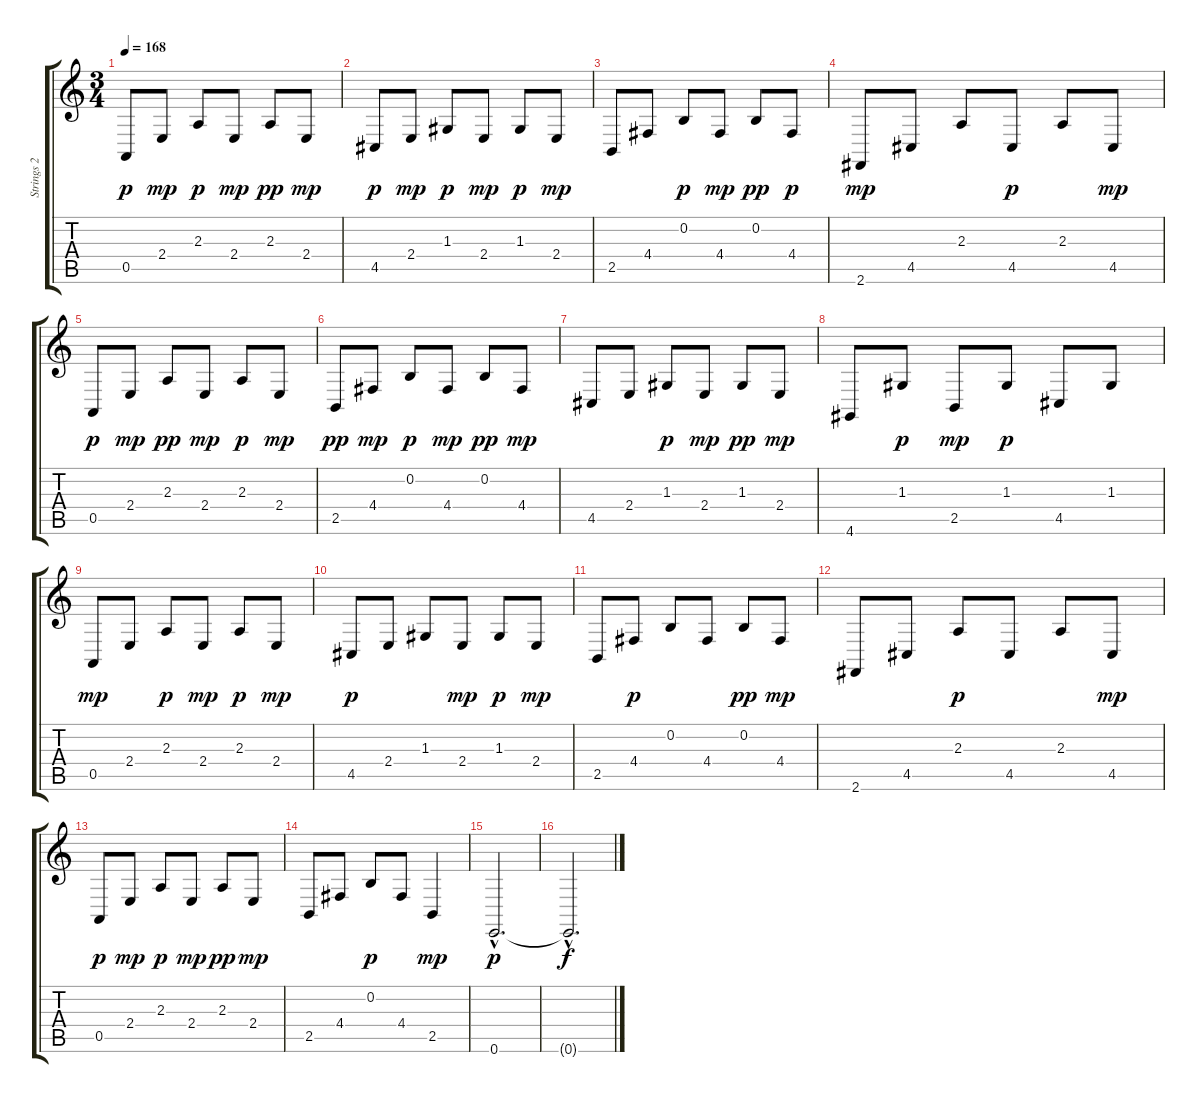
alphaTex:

\track ("Strings 2" "Strings 2") {instrument stringensemble1}
\staff {score tabs}
\tuning (E4 B3 G3 D3 A2 E2) {hide}
\ts (3 4)
\tempo 168
\clef g2
\ks c
0.5.8{dy p} 2.4.8{dy mp} 2.3.8{dy p} 2.4.8{dy mp} 2.3.8{dy pp} 2.4.8{dy mp} |
4.5.8{dy p} 2.4.8{dy mp} 1.3.8{dy p} 2.4.8{dy mp} 1.3.8{dy p} 2.4.8{dy mp} |
2.5.8 4.4.8 0.2.8{dy p} 4.4.8{dy mp} 0.2.8{dy pp} 4.4.8{dy p} |
2.6.8{dy mp} 4.5.8 2.3.8 4.5.8{dy p} 2.3.8 4.5.8{dy mp} |
0.5.8{dy p} 2.4.8{dy mp} 2.3.8{dy pp} 2.4.8{dy mp} 2.3.8{dy p} 2.4.8{dy mp} |
2.5.8{dy pp} 4.4.8{dy mp} 0.2.8{dy p} 4.4.8{dy mp} 0.2.8{dy pp} 4.4.8{dy mp} |
4.5.8 2.4.8 1.3.8{dy p} 2.4.8{dy mp} 1.3.8{dy pp} 2.4.8{dy mp} |
4.6.8 1.3.8{dy p} 2.5.8{dy mp} 1.3.8{dy p} 4.5.8 1.3.8 |
0.5.8{dy mp} 2.4.8 2.3.8{dy p} 2.4.8{dy mp} 2.3.8{dy p} 2.4.8{dy mp} |
4.5.8{dy p} 2.4.8 1.3.8 2.4.8{dy mp} 1.3.8{dy p} 2.4.8{dy mp} |
2.5.8 4.4.8{dy p} 0.2.8 4.4.8 0.2.8{dy pp} 4.4.8{dy mp} |
2.6.8 4.5.8 2.3.8{dy p} 4.5.8 2.3.8 4.5.8{dy mp} |
0.5.8{dy p} 2.4.8{dy mp} 2.3.8{dy p} 2.4.8{dy mp} 2.3.8{dy pp} 2.4.8{dy mp} |
2.5.8 4.4.8 0.2.8{dy p} 4.4.8 2.5.4{dy mp} |
0.6{hac}.2{d dy p} |
0.6{hac t}.2{d dy f}
